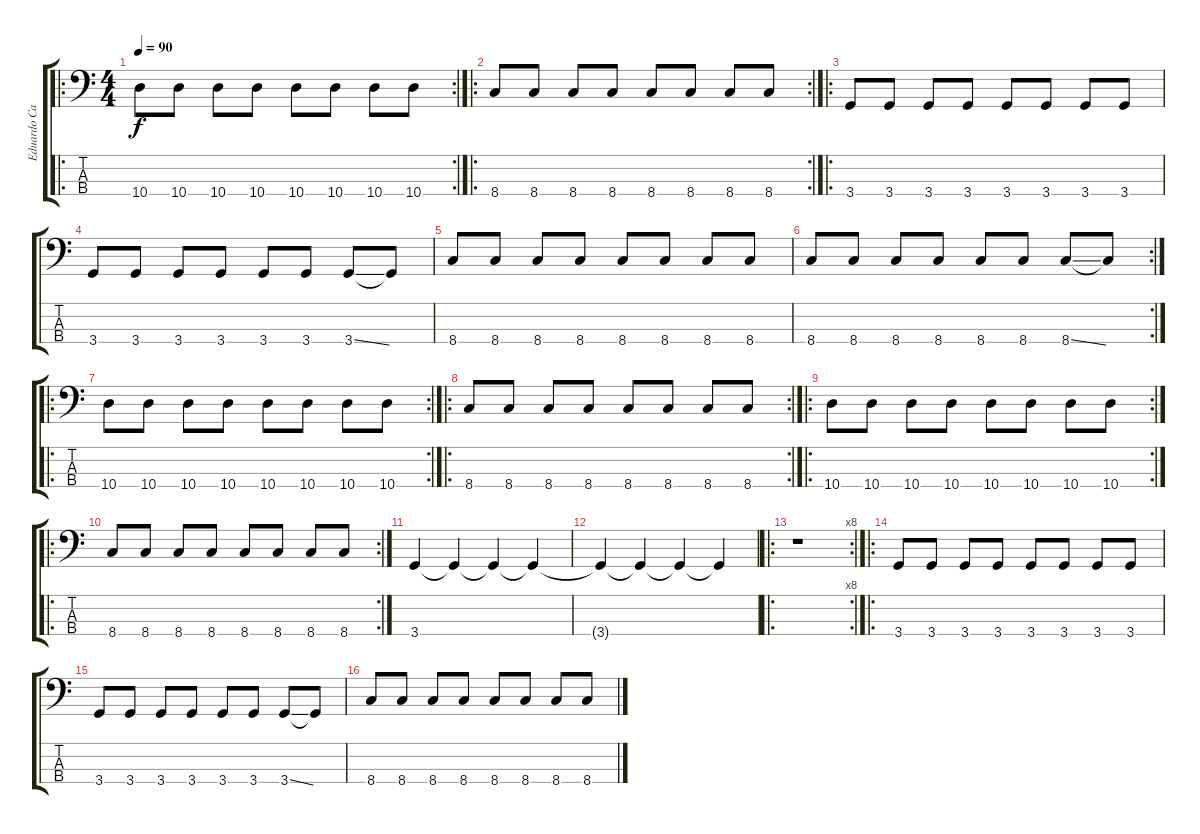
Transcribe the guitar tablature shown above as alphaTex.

\track ("Eduardo Caces (bajo)" "Eduardo Ca") {instrument electricbasspick}
\staff {score tabs}
\tuning (G2 D2 A1 E1) {hide}
\ro
\rc 2
\ts (4 4)
\tempo 90
\clef f4
\ks c
10.4.8{dy f} 10.4.8 10.4.8 10.4.8 10.4.8 10.4.8 10.4.8 10.4.8 |
\ro
\rc 2
8.4.8 8.4.8 8.4.8 8.4.8 8.4.8 8.4.8 8.4.8 8.4.8 |
\ro
3.4.8 3.4.8 3.4.8 3.4.8 3.4.8 3.4.8 3.4.8 3.4.8 |
3.4.8 3.4.8 3.4.8 3.4.8 3.4.8 3.4.8 3.4{ss}.8 3.4{t}.8 |
8.4.8 8.4.8 8.4.8 8.4.8 8.4.8 8.4.8 8.4.8 8.4.8 |
\rc 2
8.4.8 8.4.8 8.4.8 8.4.8 8.4.8 8.4.8 8.4{ss}.8 8.4{t}.8 |
\ro
\rc 2
10.4.8 10.4.8 10.4.8 10.4.8 10.4.8 10.4.8 10.4.8 10.4.8 |
\ro
\rc 2
8.4.8 8.4.8 8.4.8 8.4.8 8.4.8 8.4.8 8.4.8 8.4.8 |
\ro
\rc 2
10.4.8 10.4.8 10.4.8 10.4.8 10.4.8 10.4.8 10.4.8 10.4.8 |
\ro
\rc 2
8.4.8 8.4.8 8.4.8 8.4.8 8.4.8 8.4.8 8.4.8 8.4.8 |
3.4.4 3.4{t}.4 3.4{t}.4 3.4{t}.4 |
3.4{t}.4 3.4{t}.4 3.4{t}.4 3.4{t}.4 |
\ro
\rc 8
r.1 |
\ro
3.4.8 3.4.8 3.4.8 3.4.8 3.4.8 3.4.8 3.4.8 3.4.8 |
3.4.8 3.4.8 3.4.8 3.4.8 3.4.8 3.4.8 3.4{ss}.8 3.4{t}.8 |
8.4.8 8.4.8 8.4.8 8.4.8 8.4.8 8.4.8 8.4.8 8.4.8
